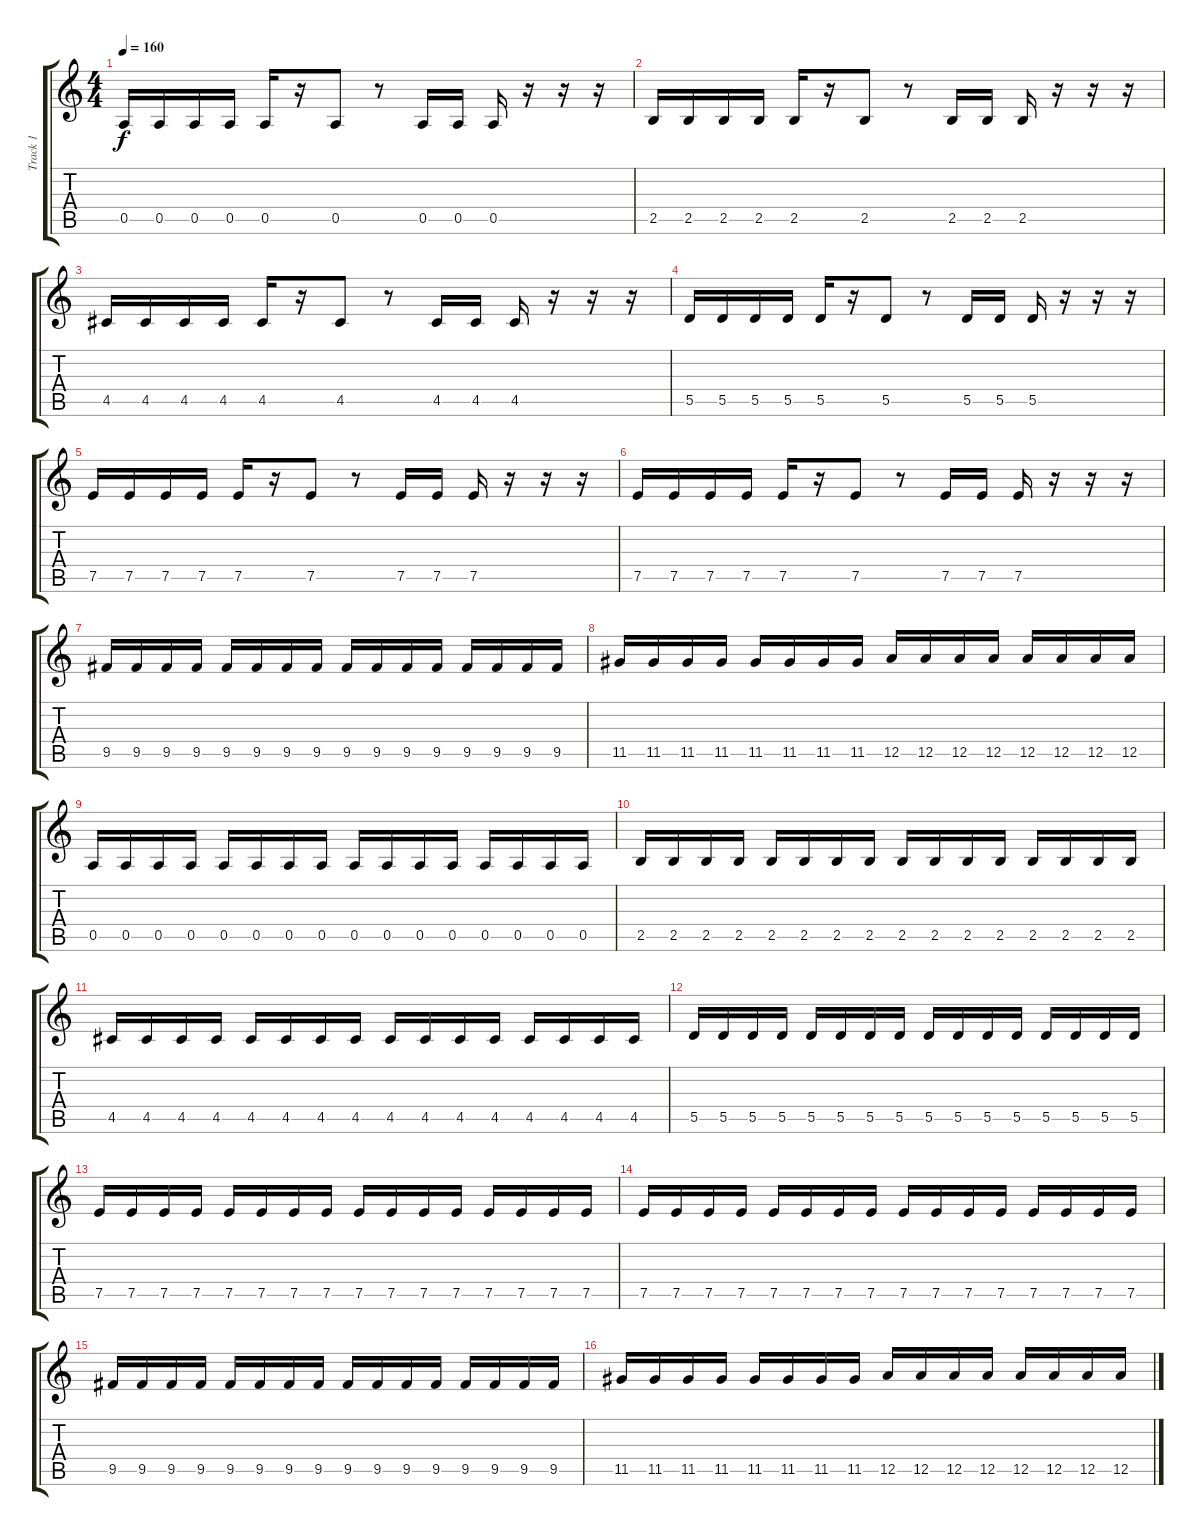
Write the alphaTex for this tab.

\track ("Track 1" "Track 1") {instrument distortionguitar}
\staff {score tabs}
\tuning (E4 B3 G3 D3 A2 D2) {hide}
\ts (4 4)
\tempo 160
\clef g2
\ks c
0.5.16{dy f} 0.5.16 0.5.16 0.5.16 0.5.16 r.16 0.5.8 r.8 0.5.16 0.5.16 0.5.16 r.16 r.16 r.16 |
2.5.16 2.5.16 2.5.16 2.5.16 2.5.16 r.16 2.5.8 r.8 2.5.16 2.5.16 2.5.16 r.16 r.16 r.16 |
4.5.16 4.5.16 4.5.16 4.5.16 4.5.16 r.16 4.5.8 r.8 4.5.16 4.5.16 4.5.16 r.16 r.16 r.16 |
5.5.16 5.5.16 5.5.16 5.5.16 5.5.16 r.16 5.5.8 r.8 5.5.16 5.5.16 5.5.16 r.16 r.16 r.16 |
7.5.16 7.5.16 7.5.16 7.5.16 7.5.16 r.16 7.5.8 r.8 7.5.16 7.5.16 7.5.16 r.16 r.16 r.16 |
7.5.16 7.5.16 7.5.16 7.5.16 7.5.16 r.16 7.5.8 r.8 7.5.16 7.5.16 7.5.16 r.16 r.16 r.16 |
9.5.16 9.5.16 9.5.16 9.5.16 9.5.16 9.5.16 9.5.16 9.5.16 9.5.16 9.5.16 9.5.16 9.5.16 9.5.16 9.5.16 9.5.16 9.5.16 |
11.5.16 11.5.16 11.5.16 11.5.16 11.5.16 11.5.16 11.5.16 11.5.16 12.5.16 12.5.16 12.5.16 12.5.16 12.5.16 12.5.16 12.5.16 12.5.16 |
0.5.16 0.5.16 0.5.16 0.5.16 0.5.16 0.5.16 0.5.16 0.5.16 0.5.16 0.5.16 0.5.16 0.5.16 0.5.16 0.5.16 0.5.16 0.5.16 |
2.5.16 2.5.16 2.5.16 2.5.16 2.5.16 2.5.16 2.5.16 2.5.16 2.5.16 2.5.16 2.5.16 2.5.16 2.5.16 2.5.16 2.5.16 2.5.16 |
4.5.16 4.5.16 4.5.16 4.5.16 4.5.16 4.5.16 4.5.16 4.5.16 4.5.16 4.5.16 4.5.16 4.5.16 4.5.16 4.5.16 4.5.16 4.5.16 |
5.5.16 5.5.16 5.5.16 5.5.16 5.5.16 5.5.16 5.5.16 5.5.16 5.5.16 5.5.16 5.5.16 5.5.16 5.5.16 5.5.16 5.5.16 5.5.16 |
7.5.16 7.5.16 7.5.16 7.5.16 7.5.16 7.5.16 7.5.16 7.5.16 7.5.16 7.5.16 7.5.16 7.5.16 7.5.16 7.5.16 7.5.16 7.5.16 |
7.5.16 7.5.16 7.5.16 7.5.16 7.5.16 7.5.16 7.5.16 7.5.16 7.5.16 7.5.16 7.5.16 7.5.16 7.5.16 7.5.16 7.5.16 7.5.16 |
9.5.16 9.5.16 9.5.16 9.5.16 9.5.16 9.5.16 9.5.16 9.5.16 9.5.16 9.5.16 9.5.16 9.5.16 9.5.16 9.5.16 9.5.16 9.5.16 |
11.5.16 11.5.16 11.5.16 11.5.16 11.5.16 11.5.16 11.5.16 11.5.16 12.5.16 12.5.16 12.5.16 12.5.16 12.5.16 12.5.16 12.5.16 12.5.16
